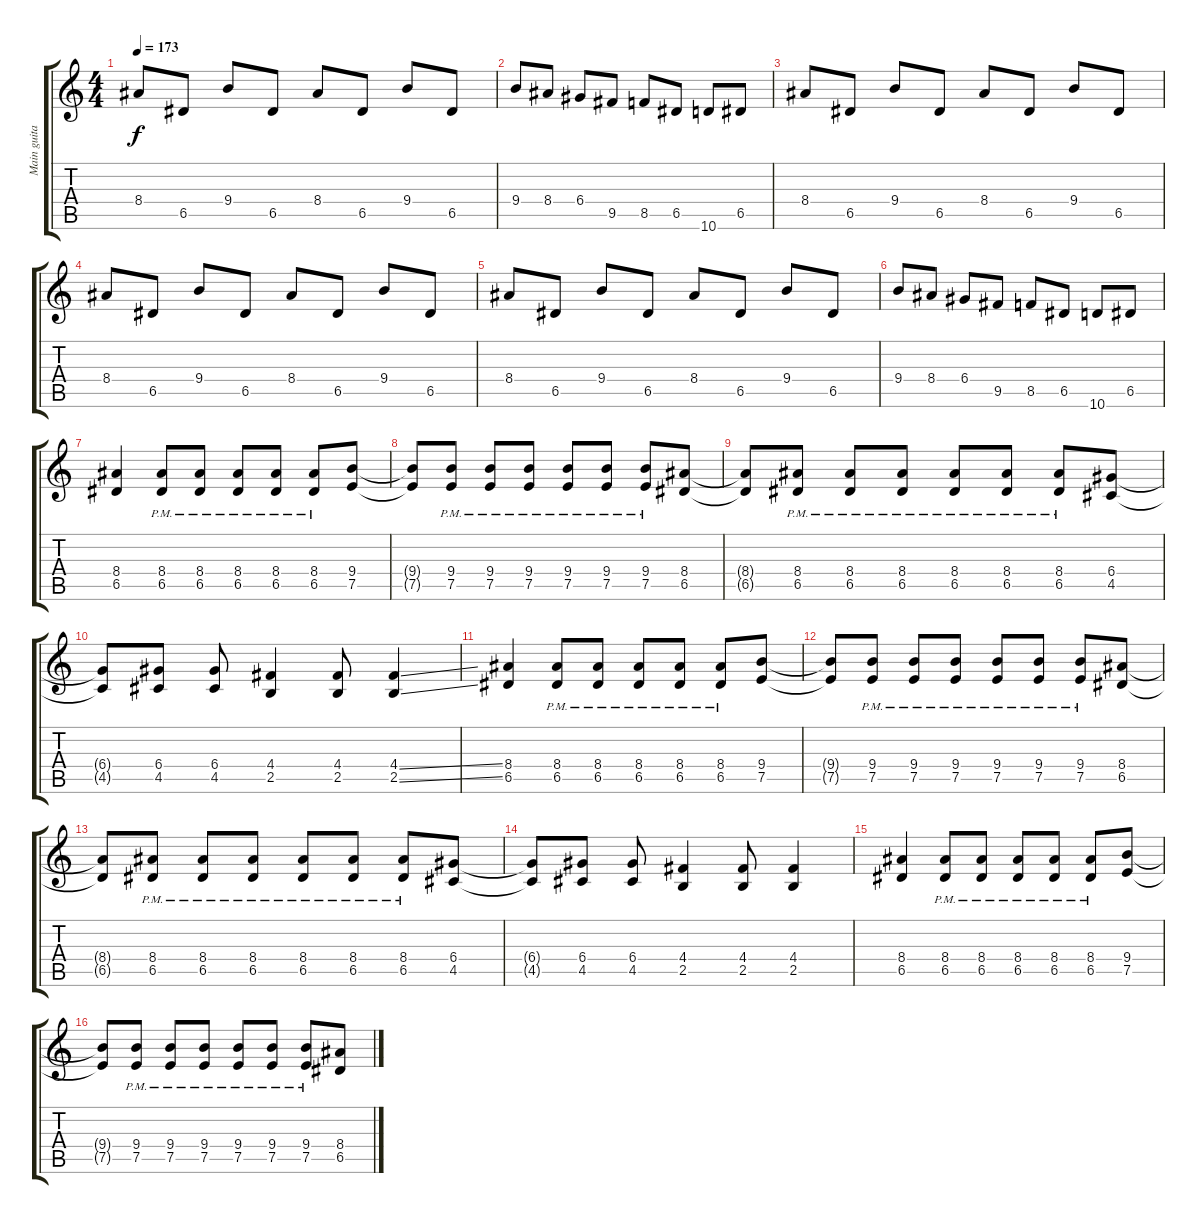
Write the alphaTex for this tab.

\track ("Main guitar" "Main guita") {instrument distortionguitar}
\staff {score tabs}
\tuning (E4 B3 G3 D3 A2 E2) {hide}
\ts (4 4)
\tempo 173
\clef g2
\ks c
8.4.8{dy f volume 14 balance 14 instrument distortionguitar} 6.5.8 9.4.8 6.5.8 8.4.8 6.5.8 9.4.8 6.5.8 |
9.4.8 8.4.8 6.4.8 9.5.8 8.5.8 6.5.8 10.6.8 6.5.8 |
8.4.8{volume 14 balance 14 instrument distortionguitar} 6.5.8 9.4.8 6.5.8 8.4.8 6.5.8 9.4.8 6.5.8 |
8.4.8{volume 14 balance 14 instrument distortionguitar} 6.5.8 9.4.8 6.5.8 8.4.8 6.5.8 9.4.8 6.5.8 |
8.4.8{volume 14 balance 14 instrument distortionguitar} 6.5.8 9.4.8 6.5.8 8.4.8 6.5.8 9.4.8 6.5.8 |
9.4.8 8.4.8 6.4.8 9.5.8 8.5.8 6.5.8 10.6.8 6.5.8 |
(8.4 6.5).4 (8.4{pm} 6.5{pm}).8 (8.4{pm} 6.5{pm}).8 (8.4{pm} 6.5{pm}).8 (8.4{pm} 6.5{pm}).8 (8.4{pm} 6.5{pm}).8 (9.4 7.5).8 |
(9.4{t} 7.5{t}).8 (9.4{pm} 7.5{pm}).8 (9.4{pm} 7.5{pm}).8 (9.4{pm} 7.5{pm}).8 (9.4{pm} 7.5{pm}).8 (9.4{pm} 7.5{pm}).8 (9.4{pm} 7.5{pm}).8 (8.4 6.5).8 |
(8.4{t} 6.5{t}).8 (8.4{pm} 6.5{pm}).8 (8.4{pm} 6.5{pm}).8 (8.4{pm} 6.5{pm}).8 (8.4{pm} 6.5{pm}).8 (8.4{pm} 6.5{pm}).8 (8.4{pm} 6.5{pm}).8 (6.4 4.5).8 |
(6.4{t} 4.5{t}).8 (6.4 4.5).8 (6.4 4.5).8 (4.4 2.5).4 (4.4 2.5).8 (4.4{ss} 2.5{ss}).4 |
(8.4 6.5).4 (8.4{pm} 6.5{pm}).8 (8.4{pm} 6.5{pm}).8 (8.4{pm} 6.5{pm}).8 (8.4{pm} 6.5{pm}).8 (8.4{pm} 6.5{pm}).8 (9.4 7.5).8 |
(9.4{t} 7.5{t}).8 (9.4{pm} 7.5{pm}).8 (9.4{pm} 7.5{pm}).8 (9.4{pm} 7.5{pm}).8 (9.4{pm} 7.5{pm}).8 (9.4{pm} 7.5{pm}).8 (9.4{pm} 7.5{pm}).8 (8.4 6.5).8 |
(8.4{t} 6.5{t}).8 (8.4{pm} 6.5{pm}).8 (8.4{pm} 6.5{pm}).8 (8.4{pm} 6.5{pm}).8 (8.4{pm} 6.5{pm}).8 (8.4{pm} 6.5{pm}).8 (8.4{pm} 6.5{pm}).8 (6.4 4.5).8 |
(6.4{t} 4.5{t}).8 (6.4 4.5).8 (6.4 4.5).8 (4.4 2.5).4 (4.4 2.5).8 (4.4 2.5).4 |
(8.4 6.5).4 (8.4{pm} 6.5{pm}).8 (8.4{pm} 6.5{pm}).8 (8.4{pm} 6.5{pm}).8 (8.4{pm} 6.5{pm}).8 (8.4{pm} 6.5{pm}).8 (9.4 7.5).8 |
(9.4{t} 7.5{t}).8 (9.4{pm} 7.5{pm}).8 (9.4{pm} 7.5{pm}).8 (9.4{pm} 7.5{pm}).8 (9.4{pm} 7.5{pm}).8 (9.4{pm} 7.5{pm}).8 (9.4{pm} 7.5{pm}).8 (8.4 6.5).8
